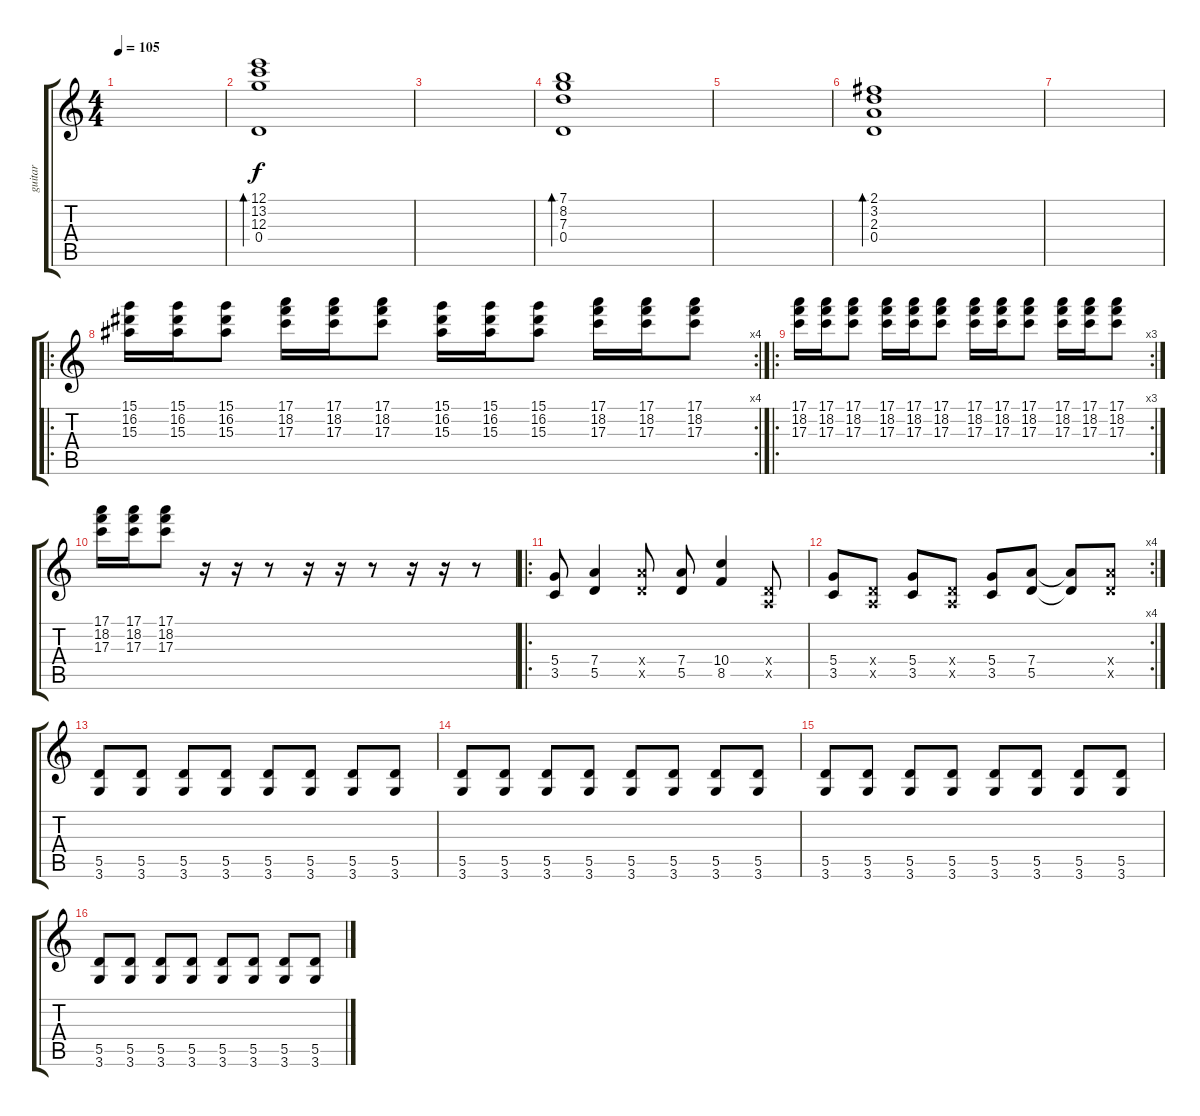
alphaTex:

\track ("guitar" "guitar") {instrument electricguitarclean}
\staff {score tabs}
\tuning (E4 B3 G3 D3 A2 E2) {hide}
\ts (4 4)
\tempo 105
\clef g2
\ks c
|
(12.1 13.2 12.3 0.4).1{bd 480} |
|
(7.1 8.2 7.3 0.4).1{bd 480} |
|
(2.1 3.2 2.3 0.4).1{bd 480} |
|
\ro
\rc 4
(15.1 16.2 15.3).16 (15.1 16.2 15.3).16 (15.1 16.2 15.3).8 (17.1 18.2 17.3).16 (17.1 18.2 17.3).16 (17.1 18.2 17.3).8 (15.1 16.2 15.3).16 (15.1 16.2 15.3).16 (15.1 16.2 15.3).8 (17.1 18.2 17.3).16 (17.1 18.2 17.3).16 (17.1 18.2 17.3).8 |
\ro
\rc 3
(17.1 18.2 17.3).16 (17.1 18.2 17.3).16 (17.1 18.2 17.3).8 (17.1 18.2 17.3).16 (17.1 18.2 17.3).16 (17.1 18.2 17.3).8 (17.1 18.2 17.3).16 (17.1 18.2 17.3).16 (17.1 18.2 17.3).8 (17.1 18.2 17.3).16 (17.1 18.2 17.3).16 (17.1 18.2 17.3).8 |
(17.1 18.2 17.3).16 (17.1 18.2 17.3).16 (17.1 18.2 17.3).8 r.16 r.16 r.8 r.16 r.16 r.8 r.16 r.16 r.8 |
\ro
(5.4 3.5).8{instrument distortionguitar} (7.4 5.5).4 (7.4{x} 5.5{x}).8 (7.4 5.5).8 (10.4 8.5).4 (0.4{x} 0.5{x}).8 |
\rc 4
(5.4 3.5).8 (0.4{x} 0.5{x}).8 (5.4 3.5).8 (0.4{x} 0.5{x}).8 (5.4 3.5).8 (7.4 5.5).8 (7.4{t} 5.5{t}).8 (7.4{x} 5.5{x}).8 |
(5.5 3.6).8 (5.5 3.6).8 (5.5 3.6).8 (5.5 3.6).8 (5.5 3.6).8 (5.5 3.6).8 (5.5 3.6).8 (5.5 3.6).8 |
(5.5 3.6).8 (5.5 3.6).8 (5.5 3.6).8 (5.5 3.6).8 (5.5 3.6).8 (5.5 3.6).8 (5.5 3.6).8 (5.5 3.6).8 |
(5.5 3.6).8 (5.5 3.6).8 (5.5 3.6).8 (5.5 3.6).8 (5.5 3.6).8 (5.5 3.6).8 (5.5 3.6).8 (5.5 3.6).8 |
(5.5 3.6).8 (5.5 3.6).8 (5.5 3.6).8 (5.5 3.6).8 (5.5 3.6).8 (5.5 3.6).8 (5.5 3.6).8 (5.5 3.6).8
